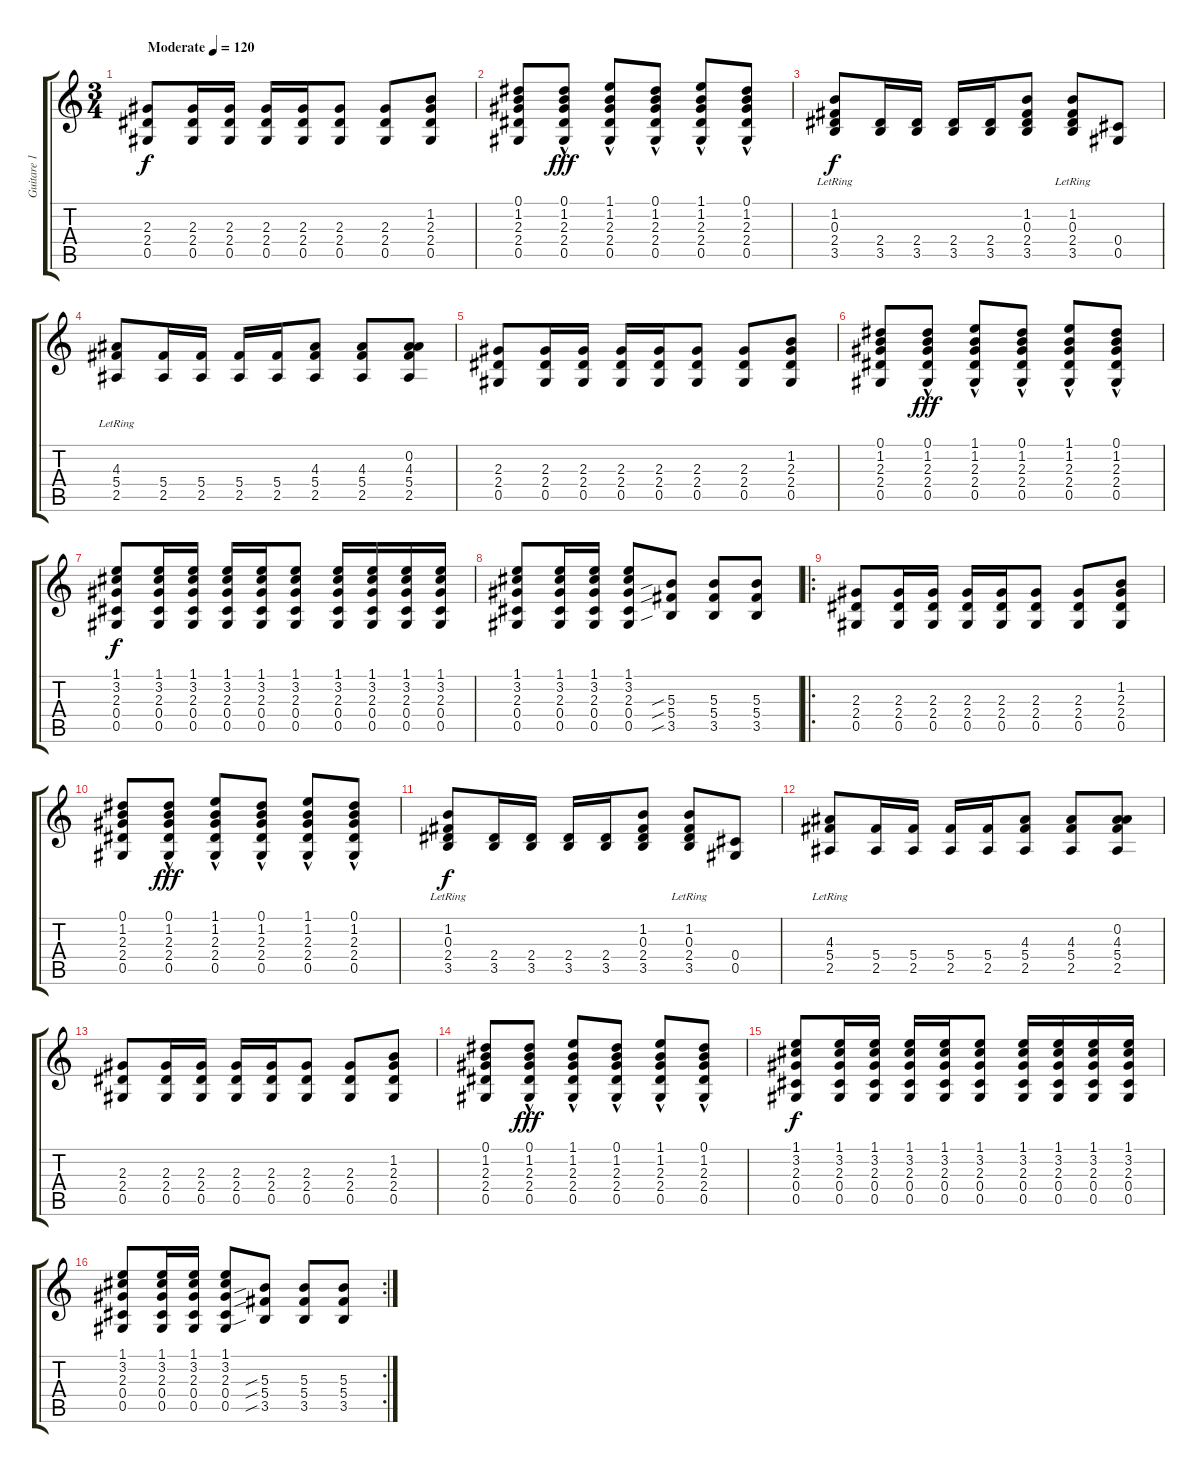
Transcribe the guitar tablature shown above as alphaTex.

\track ("Guitare 1" "Guitare 1") {instrument distortionguitar}
\staff {score tabs}
\tuning (Eb4 Bb3 Gb3 Db3 Ab2 Db2) {hide}
\ts (3 4)
\tempo (120 "Moderate")
\clef g2
\ks c
(2.3 2.4 0.5).8{dy f instrument distortionguitar} (2.3 2.4 0.5).16 (2.3 2.4 0.5).16 (2.3 2.4 0.5).16 (2.3 2.4 0.5).16 (2.3 2.4 0.5).8 (2.3 2.4 0.5).8 (1.2 2.3 2.4 0.5).8 |
(0.1 1.2 2.3 2.4 0.5).8 (0.1{hac} 1.2 2.3 2.4 0.5).8{dy fff} (1.1{hac} 1.2 2.3 2.4 0.5).8 (0.1{hac} 1.2 2.3 2.4 0.5).8 (1.1{hac} 1.2 2.3 2.4 0.5).8 (0.1{hac} 1.2 2.3 2.4 0.5).8 |
(1.2{lr} 0.3{lr} 2.4 3.5).8{dy f} (2.4 3.5).16 (2.4 3.5).16 (2.4 3.5).16 (2.4 3.5).16 (1.2 0.3 2.4 3.5).8 (1.2 0.3{lr} 2.4 3.5).8 (0.4 0.5).8 |
(4.3{lr} 5.4 2.5).8 (5.4 2.5).16 (5.4 2.5).16 (5.4 2.5).16 (5.4 2.5).16 (4.3 5.4 2.5).8 (4.3 5.4 2.5).8 (0.2 4.3 5.4 2.5).8 |
(2.3 2.4 0.5).8 (2.3 2.4 0.5).16 (2.3 2.4 0.5).16 (2.3 2.4 0.5).16 (2.3 2.4 0.5).16 (2.3 2.4 0.5).8 (2.3 2.4 0.5).8 (1.2 2.3 2.4 0.5).8 |
(0.1 1.2 2.3 2.4 0.5).8 (0.1{hac} 1.2 2.3 2.4 0.5).8{dy fff} (1.1{hac} 1.2 2.3 2.4 0.5).8 (0.1{hac} 1.2 2.3 2.4 0.5).8 (1.1{hac} 1.2 2.3 2.4 0.5).8 (0.1{hac} 1.2 2.3 2.4 0.5).8 |
(1.1 3.2 2.3 0.4 0.5).8{dy f} (1.1 3.2 2.3 0.4 0.5).16 (1.1 3.2 2.3 0.4 0.5).16 (1.1 3.2 2.3 0.4 0.5).16 (1.1 3.2 2.3 0.4 0.5).16 (1.1 3.2 2.3 0.4 0.5).8 (1.1 3.2 2.3 0.4 0.5).16 (1.1 3.2 2.3 0.4 0.5).16 (1.1 3.2 2.3 0.4 0.5).16 (1.1 3.2 2.3 0.4 0.5).16 |
(1.1 3.2 2.3 0.4 0.5).8 (1.1 3.2 2.3 0.4 0.5).16 (1.1 3.2 2.3 0.4 0.5).16 (1.1 3.2 2.3 0.4 0.5).8 (5.3{sib} 5.4{sib} 3.5{sib}).8 (5.3 5.4 3.5).8 (5.3 5.4 3.5).8 |
\ro
(2.3 2.4 0.5).8 (2.3 2.4 0.5).16 (2.3 2.4 0.5).16 (2.3 2.4 0.5).16 (2.3 2.4 0.5).16 (2.3 2.4 0.5).8 (2.3 2.4 0.5).8 (1.2 2.3 2.4 0.5).8 |
(0.1 1.2 2.3 2.4 0.5).8 (0.1{hac} 1.2 2.3 2.4 0.5).8{dy fff} (1.1{hac} 1.2 2.3 2.4 0.5).8 (0.1{hac} 1.2 2.3 2.4 0.5).8 (1.1{hac} 1.2 2.3 2.4 0.5).8 (0.1{hac} 1.2 2.3 2.4 0.5).8 |
(1.2{lr} 0.3{lr} 2.4 3.5).8{dy f} (2.4 3.5).16 (2.4 3.5).16 (2.4 3.5).16 (2.4 3.5).16 (1.2 0.3 2.4 3.5).8 (1.2 0.3{lr} 2.4 3.5).8 (0.4 0.5).8 |
(4.3{lr} 5.4 2.5).8 (5.4 2.5).16 (5.4 2.5).16 (5.4 2.5).16 (5.4 2.5).16 (4.3 5.4 2.5).8 (4.3 5.4 2.5).8 (0.2 4.3 5.4 2.5).8 |
(2.3 2.4 0.5).8 (2.3 2.4 0.5).16 (2.3 2.4 0.5).16 (2.3 2.4 0.5).16 (2.3 2.4 0.5).16 (2.3 2.4 0.5).8 (2.3 2.4 0.5).8 (1.2 2.3 2.4 0.5).8 |
(0.1 1.2 2.3 2.4 0.5).8 (0.1{hac} 1.2 2.3 2.4 0.5).8{dy fff} (1.1{hac} 1.2 2.3 2.4 0.5).8 (0.1{hac} 1.2 2.3 2.4 0.5).8 (1.1{hac} 1.2 2.3 2.4 0.5).8 (0.1{hac} 1.2 2.3 2.4 0.5).8 |
(1.1 3.2 2.3 0.4 0.5).8{dy f} (1.1 3.2 2.3 0.4 0.5).16 (1.1 3.2 2.3 0.4 0.5).16 (1.1 3.2 2.3 0.4 0.5).16 (1.1 3.2 2.3 0.4 0.5).16 (1.1 3.2 2.3 0.4 0.5).8 (1.1 3.2 2.3 0.4 0.5).16 (1.1 3.2 2.3 0.4 0.5).16 (1.1 3.2 2.3 0.4 0.5).16 (1.1 3.2 2.3 0.4 0.5).16 |
\rc 2
(1.1 3.2 2.3 0.4 0.5).8 (1.1 3.2 2.3 0.4 0.5).16 (1.1 3.2 2.3 0.4 0.5).16 (1.1 3.2 2.3 0.4 0.5).8 (5.3{sib} 5.4{sib} 3.5{sib}).8 (5.3 5.4 3.5).8 (5.3 5.4 3.5).8
